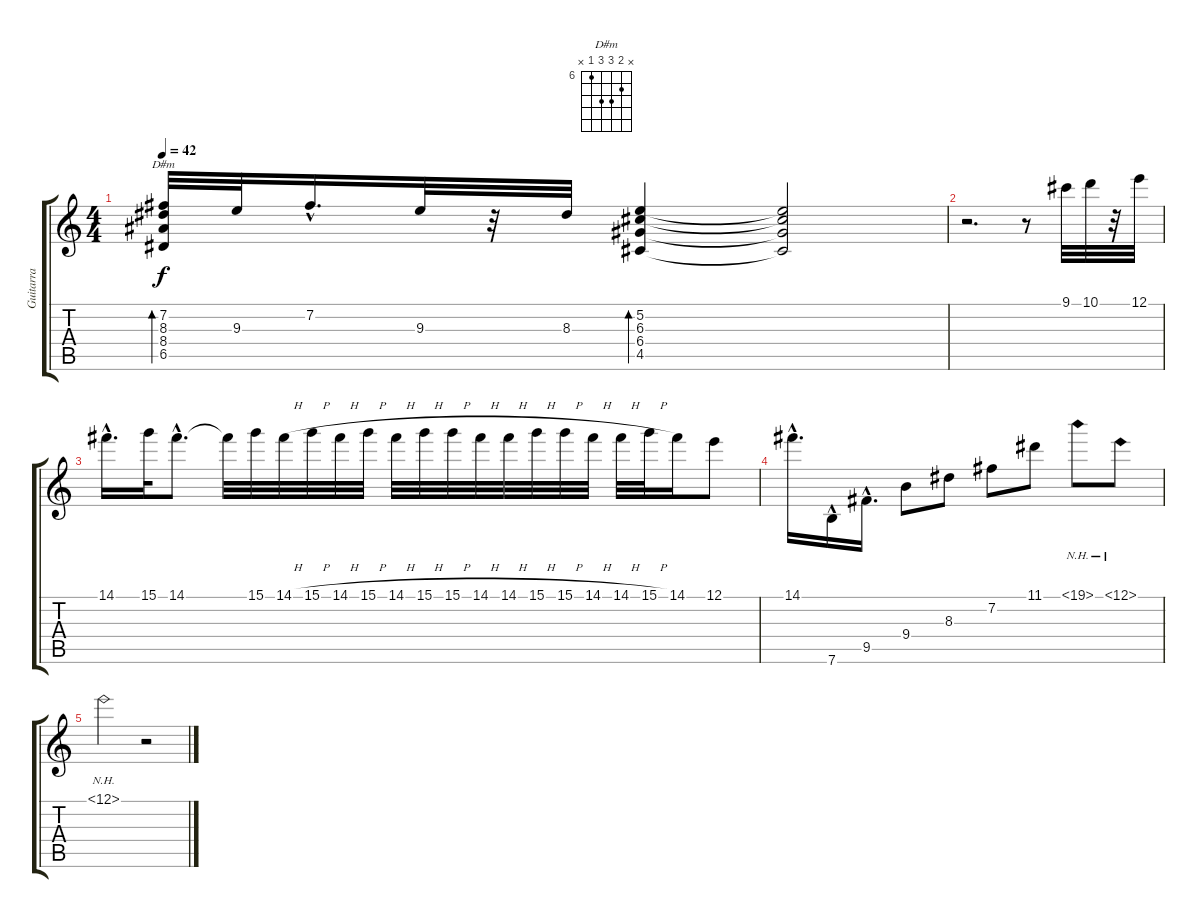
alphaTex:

\track ("Guitarra  Clasica" "Guitarra  ") {instrument acousticguitarnylon}
\staff {score tabs}
\tuning (E4 B3 G3 D3 A2 E2) {hide}
\chord ("D#m" x 7 8 8 6 x) {firstfret 6}
\ts (4 4)
\tempo 42
\clef g2
\ks c
(7.2 8.3 8.4 6.5).32{bd 480 ch "D#m" dy f} 9.3.32 7.2{hac}.16{d} 9.3.32 r.32 8.3.32 (5.2 6.3 6.4 4.5).4{bd 60} (5.2{t} 6.3{t} 6.4{t} 4.5{t}).2 |
r.2{d} r.8 9.1.32 10.1.32 r.32 12.1.32 |
14.1{hac}.16{d} 15.1.32 14.1{hac}.8{d} 14.1{t}.32 15.1.32 14.1{h}.32 15.1{h}.32 14.1{h}.32 15.1{h}.32 14.1{h}.32 15.1{h}.32 15.1{h}.32 14.1{h}.32 14.1{h}.32 15.1{h}.32 15.1{h}.32 14.1{h}.32 14.1{h}.32 15.1{h}.32 14.1.16 12.1.8 |
14.1{hac}.16{d} 7.6{hac}.16 9.5{hac}.16{d} 9.4.8 8.3.8 7.2.8 11.1.8 19.1{nh}.8 23.1{nh}.8 |
26.1{nh}.2 r.2
